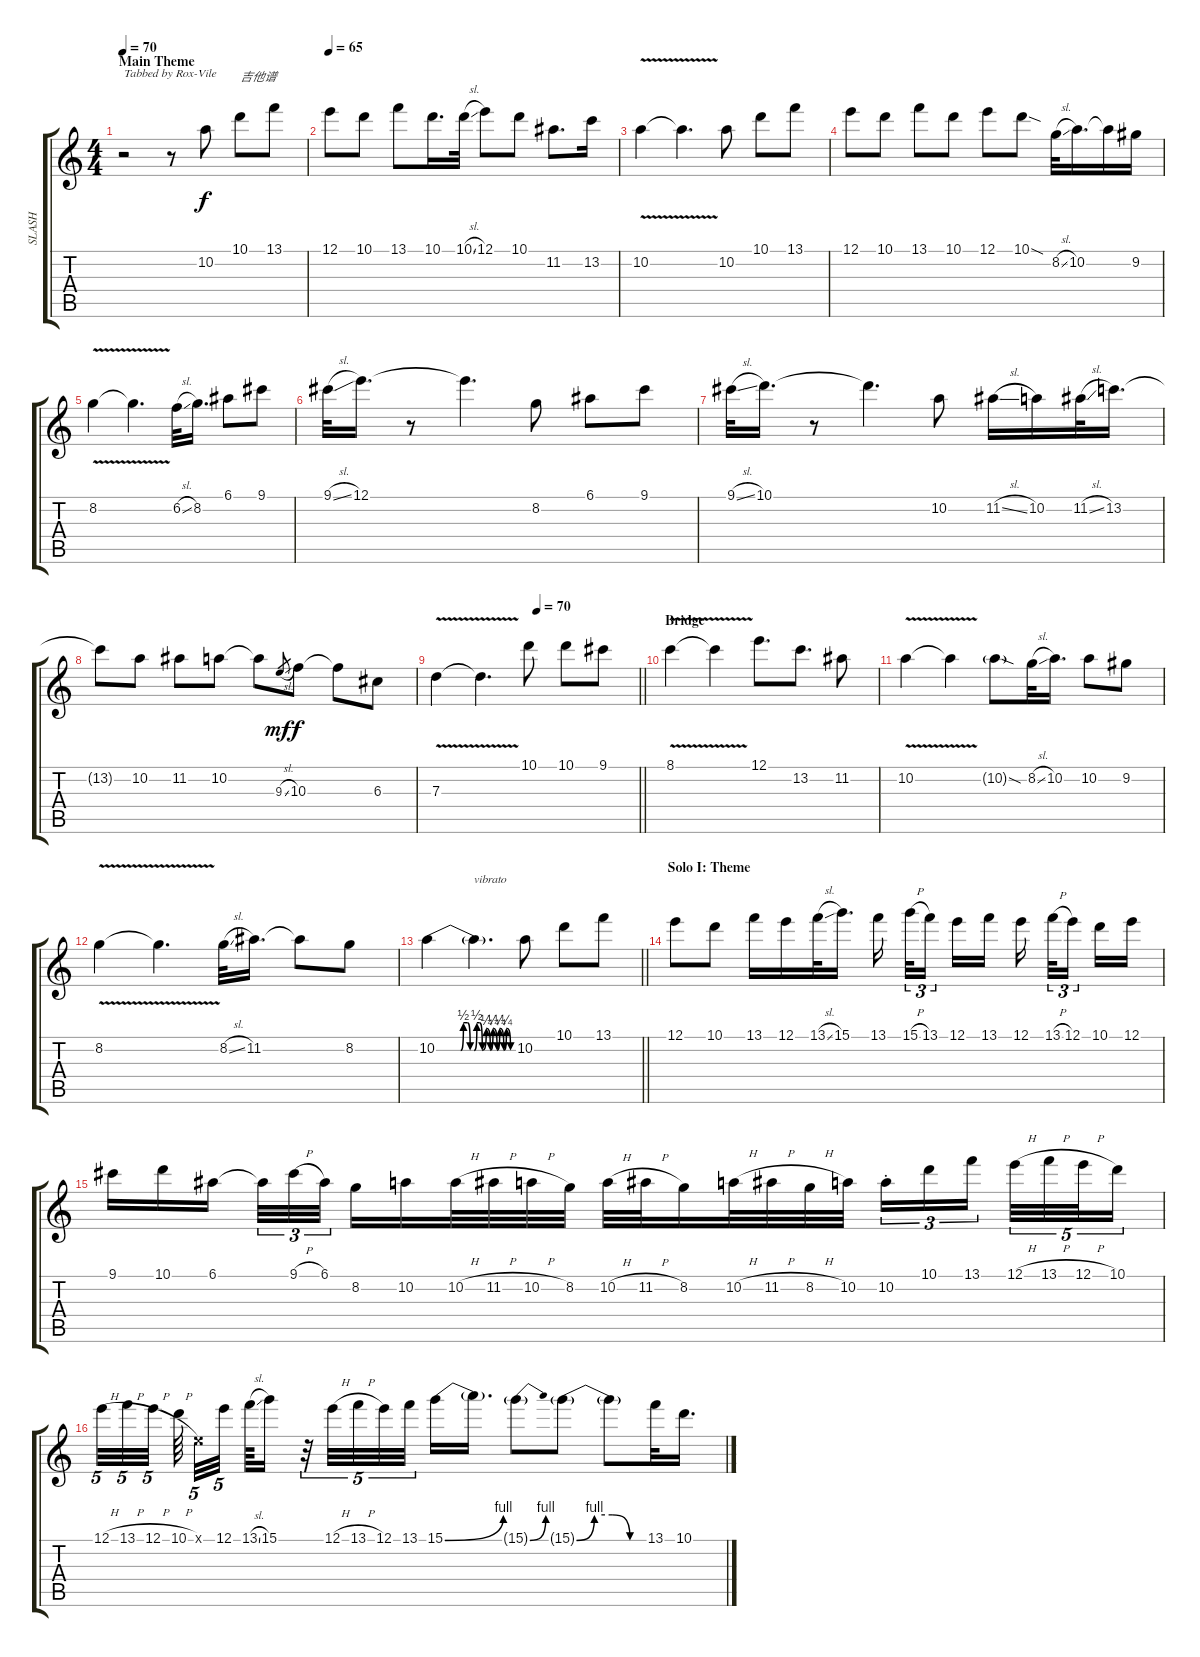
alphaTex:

\track ("SLASH" "SLASH") {instrument overdrivenguitar}
\staff {score tabs}
\tuning (E4 B3 G3 D3 A2 E2) {hide}
\ts (4 4)
\section ("" "Main Theme")
\tempo 70
\tempo 60
\tempo 70
\clef g2
\ks c
r.2{txt "Tabbed by Rox-Vile" dy f instrument overdrivenguitar} r.8 10.2.8 10.1.8{txt "吉他谱"} 13.1.8 |
\tempo 65
12.1.8 10.1.8 13.1.8 10.1.16{d} 10.1{sl}.32 12.1.8 10.1.8 11.2.8{d} 13.2.16 |
10.2{v}.4 10.2{t}.4{d} 10.2.8 10.1.8 13.1.8 |
12.1.8 10.1.8 13.1.8 10.1.8 12.1.8 10.1{sod}.8 8.2{sl}.32 10.2.16{d} 10.2{t}.16 9.2.16 |
8.2{v}.4 8.2{t}.4{d} 6.2{sl}.32 8.2.16{d} 6.1.8 9.1.8 |
9.1{sl}.32 12.1.16{d} r.8 12.1{t}.4{d} 8.2.8 6.1.8 9.1.8 |
9.1{sl}.32 10.1.16{d} r.8 10.1{t}.4{d} 10.2.8 11.2{sl}.16 10.2.16 11.2{sl}.32 13.2.16{d} |
13.2{t}.8 10.2.8 11.2.8 10.2.8 10.2{t}.8 9.3{sl}.8{gr dy mf} 10.3.8{dy f} 10.3{t}.8 6.3.8 |
\tempo (70 0.5)
\barLineRight lightlight
7.3{v}.4 7.3{t}.4{d} 10.1.8 10.1.8 9.1.8 |
\section ("" "Bridge")
8.1{v}.4 8.1{t}.4 12.1.8{d} 13.2.8{d} 11.2.8 |
10.2{v}.4 10.2{t}.4 10.2{sod g}.8 8.2{sl}.32 10.2.16{d} 10.2.8 9.2.8 |
8.2{v}.4 8.2{t}.4{d} 8.2{sl}.32 11.2.16{d} 11.2{t}.8 8.2.8 |
\barLineRight lightlight
10.2{be (custom 0 0 15 0 18 0 20 2 23 2 25 0 28 0 30 2 32 2 34 0 37 1 40 0 42 1 45 0 47 1 50 0 52 1 55 0 60 0)}.4 10.2{t}.4{d txt "vibrato"} 10.2.8 10.1.8 13.1.8 |
\section ("" "Solo I: Theme")
12.1.8 10.1.8 13.1.16 12.1.16 13.1{sl}.32 15.1.16{d} 13.1.16{beam splitsecondary} 15.1{h}.32{tu (3 2)} 13.1.16{tu (3 2) beam splitsecondary} 12.1.16 13.1.16 12.1.16{beam splitsecondary} 13.1{h}.32{tu (3 2)} 12.1.16{tu (3 2) beam splitsecondary} 10.1.16 12.1.16 |
9.1.16 10.1.16 6.1.16{beam splitsecondary} 6.1{t}.32{tu (3 2)} 9.1{h}.32{tu (3 2)} 6.1.32{tu (3 2)} 8.2.16 10.2.16 10.2{h}.32 11.2{h}.32 10.2{h}.32 8.2.32 10.2{h}.32 11.2{h}.32 8.2.16 10.2{h}.32 11.2{h}.32 8.2{h}.32 10.2.32 10.2{st}.16{tu (3 2)} 10.1.16{tu (3 2)} 13.1.16{tu (3 2) beam splitsecondary} 12.1{h}.32{tu (5 4)} 13.1{h}.32{tu (5 4)} 12.1{h}.32{tu (5 4)} 10.1.16{tu (5 4)} |
12.1{h}.32{tu (5 4)} 13.1{h}.32{tu (5 4)} 12.1{h}.32{tu (5 4) beam splitsecondary} 10.1{h}.64{beam splitsecondary} 0.1{x}.32{tu (5 4)} 12.1.32{tu (5 4) beam splitsecondary} 13.1{sl}.64 15.1.16 r.32{tu (5 4)} 12.1{h}.32{tu (5 4)} 13.1{h}.32{tu (5 4)} 12.1.32{tu (5 4)} 13.1.32{tu (5 4) beam splitsecondary} 15.1{be (bend 0 0 60 4)}.16 15.1{t}.16{d} 15.1{be (bend 0 0 60 4) g}.8 15.1{be (custom 0 0 15 4 30 4 45 0 60 0) g}.8 15.1{t}.8 13.1.32 10.1.16{d}
